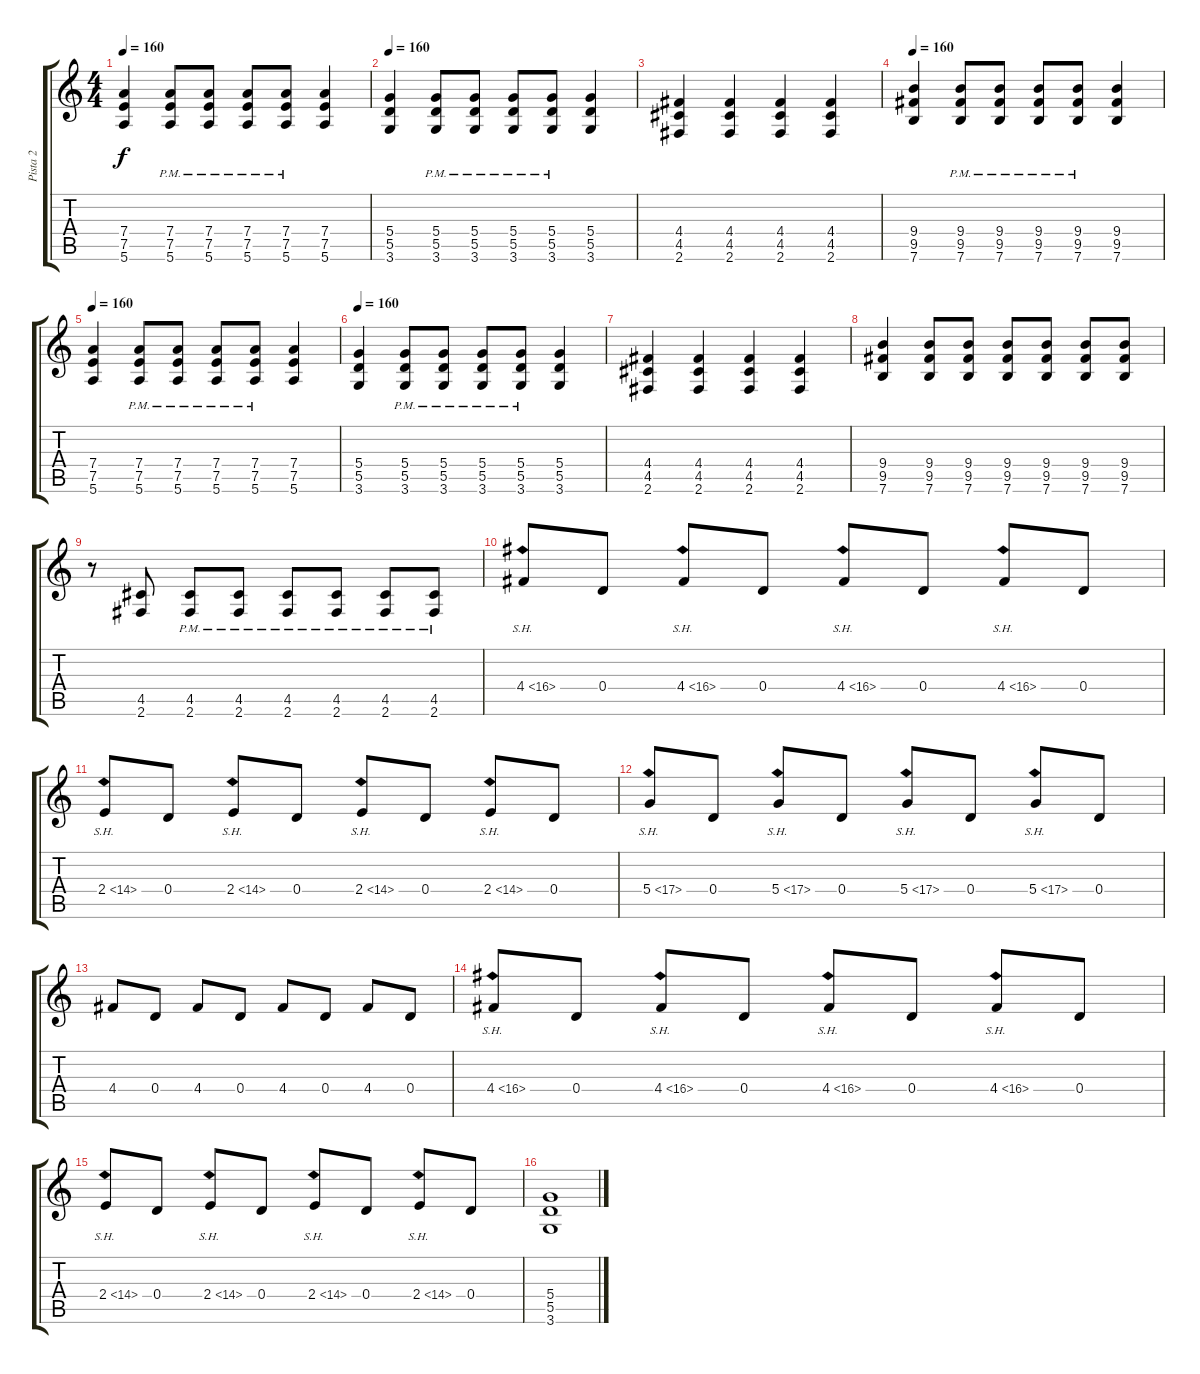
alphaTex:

\track ("Pista 2" "Pista 2") {instrument distortionguitar}
\staff {score tabs}
\tuning (E4 B3 G3 D3 A2 E2) {hide}
\ts (4 4)
\tempo 160
\clef g2
\ks c
(7.4 7.5 5.6).4{dy f} (7.4{pm} 7.5{pm} 5.6{pm}).8 (7.4{pm} 7.5{pm} 5.6{pm}).8 (7.4{pm} 7.5{pm} 5.6{pm}).8 (7.4{pm} 7.5{pm} 5.6{pm}).8 (7.4 7.5 5.6).4 |
\tempo 160
(5.4 5.5 3.6).4 (5.4{pm} 5.5{pm} 3.6{pm}).8 (5.4{pm} 5.5{pm} 3.6{pm}).8 (5.4{pm} 5.5{pm} 3.6{pm}).8 (5.4{pm} 5.5{pm} 3.6{pm}).8 (5.4 5.5 3.6).4 |
(4.4 4.5 2.6).4 (4.4 4.5 2.6).4 (4.4 4.5 2.6).4 (4.4 4.5 2.6).4 |
\tempo 160
(9.4 9.5 7.6).4 (9.4{pm} 9.5{pm} 7.6{pm}).8 (9.4{pm} 9.5{pm} 7.6{pm}).8 (9.4{pm} 9.5{pm} 7.6{pm}).8 (9.4{pm} 9.5{pm} 7.6{pm}).8 (9.4 9.5 7.6).4 |
\tempo 160
(7.4 7.5 5.6).4 (7.4{pm} 7.5{pm} 5.6{pm}).8 (7.4{pm} 7.5{pm} 5.6{pm}).8 (7.4{pm} 7.5{pm} 5.6{pm}).8 (7.4{pm} 7.5{pm} 5.6{pm}).8 (7.4 7.5 5.6).4 |
\tempo 160
(5.4 5.5 3.6).4 (5.4{pm} 5.5{pm} 3.6{pm}).8 (5.4{pm} 5.5{pm} 3.6{pm}).8 (5.4{pm} 5.5{pm} 3.6{pm}).8 (5.4{pm} 5.5{pm} 3.6{pm}).8 (5.4 5.5 3.6).4 |
(4.4 4.5 2.6).4 (4.4 4.5 2.6).4 (4.4 4.5 2.6).4 (4.4 4.5 2.6).4 |
(9.4 9.5 7.6).4 (9.4 9.5 7.6).8 (9.4 9.5 7.6).8 (9.4 9.5 7.6).8 (9.4 9.5 7.6).8 (9.4 9.5 7.6).8 (9.4 9.5 7.6).8 |
r.8 (4.5 2.6).8 (4.5{pm} 2.6{pm}).8 (4.5{pm} 2.6{pm}).8 (4.5{pm} 2.6{pm}).8 (4.5{pm} 2.6{pm}).8 (4.5{pm} 2.6{pm}).8 (4.5{pm} 2.6{pm}).8 |
4.4{sh 12}.8 0.4.8 4.4{sh 12}.8 0.4.8 4.4{sh 12}.8 0.4.8 4.4{sh 12}.8 0.4.8 |
2.4{sh 12}.8 0.4.8 2.4{sh 12}.8 0.4.8 2.4{sh 12}.8 0.4.8 2.4{sh 12}.8 0.4.8 |
5.4{sh 12}.8 0.4.8 5.4{sh 12}.8 0.4.8 5.4{sh 12}.8 0.4.8 5.4{sh 12}.8 0.4.8 |
4.4.8 0.4.8 4.4.8 0.4.8 4.4.8 0.4.8 4.4.8 0.4.8 |
4.4{sh 12}.8 0.4.8 4.4{sh 12}.8 0.4.8 4.4{sh 12}.8 0.4.8 4.4{sh 12}.8 0.4.8 |
2.4{sh 12}.8 0.4.8 2.4{sh 12}.8 0.4.8 2.4{sh 12}.8 0.4.8 2.4{sh 12}.8 0.4.8 |
(5.4 5.5 3.6).1
